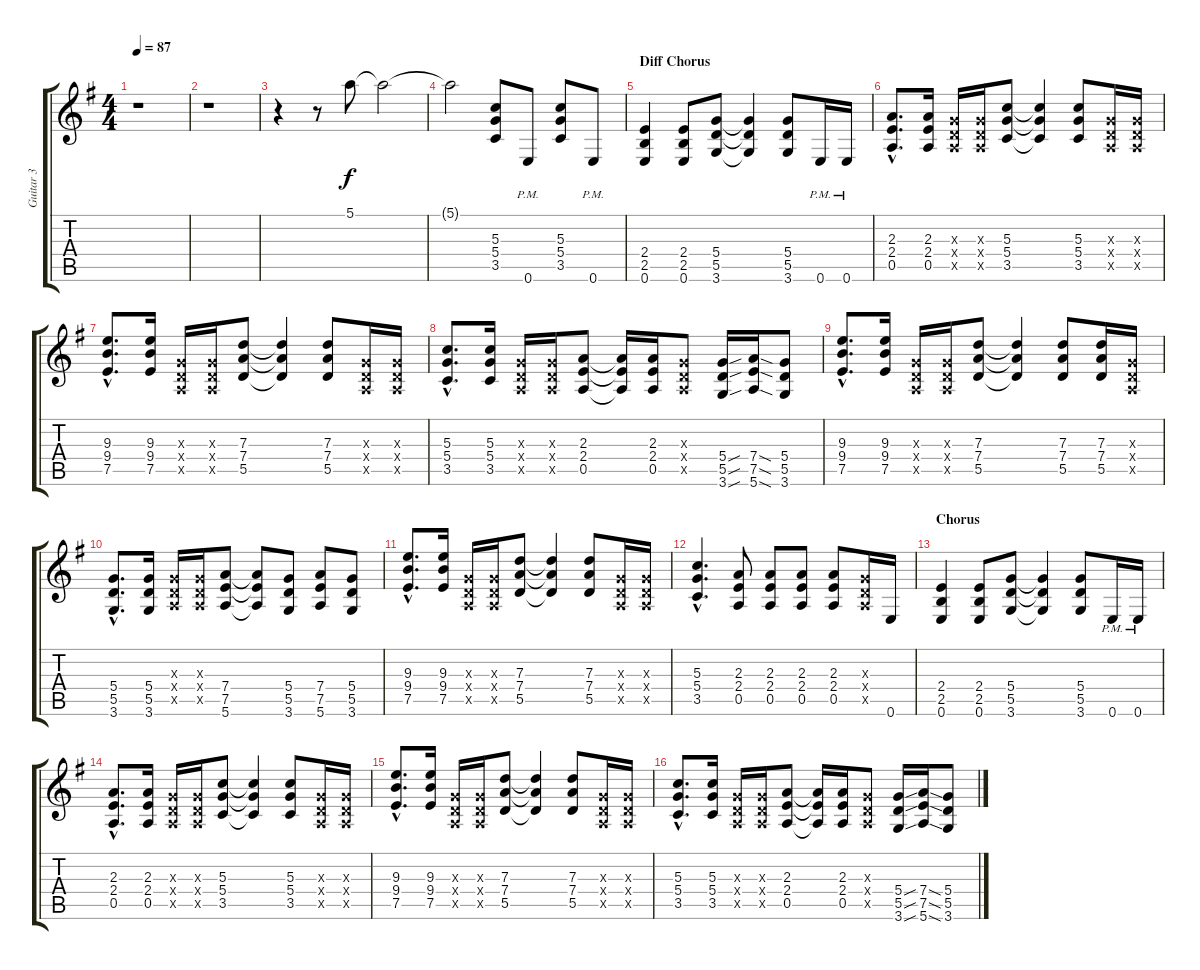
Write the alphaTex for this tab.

\track ("Guitar 3" "Guitar 3") {instrument distortionguitar}
\staff {score tabs}
\tuning (E4 B3 G3 D3 A2 E2) {hide}
\ts (4 4)
\tempo 87
\clef g2
\ks g
r.1{dy f} |
r.1 |
r.4 r.8 5.1.8 5.1{t}.2 |
5.1{t}.2 (5.3 5.4 3.5).8 0.6{pm}.8 (5.3 5.4 3.5).8 0.6{pm}.8 |
\section ("" "Diff Chorus")
(2.4 2.5 0.6).4 (2.4 2.5 0.6).8 (5.4 5.5 3.6).8 (5.4{t} 5.5{t} 3.6{t}).4 (5.4 5.5 3.6).8 0.6{pm}.16 0.6{pm}.16 |
(2.3{hac} 2.4{hac} 0.5{hac}).8{d} (2.3 2.4 0.5).16 (0.3{x} 0.4{x} 0.5{x}).16 (0.3{x} 0.4{x} 0.5{x}).16 (5.3 5.4 3.5).8 (5.3{t} 5.4{t} 3.5{t}).4 (5.3 5.4 3.5).8 (0.3{x} 0.4{x} 0.5{x}).16 (0.3{x} 0.4{x} 0.5{x}).16 |
(9.3{hac} 9.4{hac} 7.5{hac}).8{d} (9.3 9.4 7.5).16 (0.3{x} 0.4{x} 0.5{x}).16 (0.3{x} 0.4{x} 0.5{x}).16 (7.3 7.4 5.5).8 (7.3{t} 7.4{t} 5.5{t}).4 (7.3 7.4 5.5).8 (0.3{x} 0.4{x} 0.5{x}).16 (0.3{x} 0.4{x} 0.5{x}).16 |
(5.3{hac} 5.4{hac} 3.5{hac}).8{d} (5.3 5.4 3.5).16 (0.3{x} 0.4{x} 0.5{x}).16 (0.3{x} 0.4{x} 0.5{x}).16 (2.3 2.4 0.5).8 (2.3{t} 2.4{t} 0.5{t}).16 (2.3 2.4 0.5).16 (0.3{x} 0.4{x} 0.5{x}).8 (5.4{sou} 5.5{sou} 3.6{sou}).16 (7.4{sod} 7.5{sod} 5.6{sod}).16 (5.4 5.5 3.6).8 |
(9.3{hac} 9.4{hac} 7.5{hac}).8{d} (9.3 9.4 7.5).16 (0.3{x} 0.4{x} 0.5{x}).16 (0.3{x} 0.4{x} 0.5{x}).16 (7.3 7.4 5.5).8 (7.3{t} 7.4{t} 5.5{t}).4 (7.3 7.4 5.5).8 (7.3 7.4 5.5).16 (0.3{x} 0.4{x} 0.5{x}).16 |
(5.4{hac} 5.5{hac} 3.6{hac}).8{d} (5.4 5.5 3.6).16 (0.3{x} 0.4{x} 0.5{x}).16 (0.3{x} 0.4{x} 0.5{x}).16 (7.4 7.5 5.6).8 (7.4{t} 7.5{t} 5.6{t}).8 (5.4 5.5 3.6).8 (7.4 7.5 5.6).8 (5.4 5.5 3.6).8 |
(9.3{hac} 9.4{hac} 7.5{hac}).8{d} (9.3 9.4 7.5).16 (0.3{x} 0.4{x} 0.5{x}).16 (0.3{x} 0.4{x} 0.5{x}).16 (7.3 7.4 5.5).8 (7.3{t} 7.4{t} 5.5{t}).4 (7.3 7.4 5.5).8 (0.3{x} 0.4{x} 0.5{x}).16 (0.3{x} 0.4{x} 0.5{x}).16 |
(5.3{hac} 5.4{hac} 3.5{hac}).4{d} (2.3 2.4 0.5).8 (2.3 2.4 0.5).8 (2.3 2.4 0.5).8 (2.3 2.4 0.5).8 (0.3{x} 0.4{x} 0.5{x}).16 0.6.16 |
\section ("" "Chorus")
(2.4 2.5 0.6).4 (2.4 2.5 0.6).8 (5.4 5.5 3.6).8 (5.4{t} 5.5{t} 3.6{t}).4 (5.4 5.5 3.6).8 0.6{pm}.16 0.6{pm}.16 |
(2.3{hac} 2.4{hac} 0.5{hac}).8{d} (2.3 2.4 0.5).16 (0.3{x} 0.4{x} 0.5{x}).16 (0.3{x} 0.4{x} 0.5{x}).16 (5.3 5.4 3.5).8 (5.3{t} 5.4{t} 3.5{t}).4 (5.3 5.4 3.5).8 (0.3{x} 0.4{x} 0.5{x}).16 (0.3{x} 0.4{x} 0.5{x}).16 |
(9.3{hac} 9.4{hac} 7.5{hac}).8{d} (9.3 9.4 7.5).16 (0.3{x} 0.4{x} 0.5{x}).16 (0.3{x} 0.4{x} 0.5{x}).16 (7.3 7.4 5.5).8 (7.3{t} 7.4{t} 5.5{t}).4 (7.3 7.4 5.5).8 (0.3{x} 0.4{x} 0.5{x}).16 (0.3{x} 0.4{x} 0.5{x}).16 |
(5.3{hac} 5.4{hac} 3.5{hac}).8{d} (5.3 5.4 3.5).16 (0.3{x} 0.4{x} 0.5{x}).16 (0.3{x} 0.4{x} 0.5{x}).16 (2.3 2.4 0.5).8 (2.3{t} 2.4{t} 0.5{t}).16 (2.3 2.4 0.5).16 (0.3{x} 0.4{x} 0.5{x}).8 (5.4{sou} 5.5{sou} 3.6{sou}).16 (7.4{sod} 7.5{sod} 5.6{sod}).16 (5.4 5.5 3.6).8
